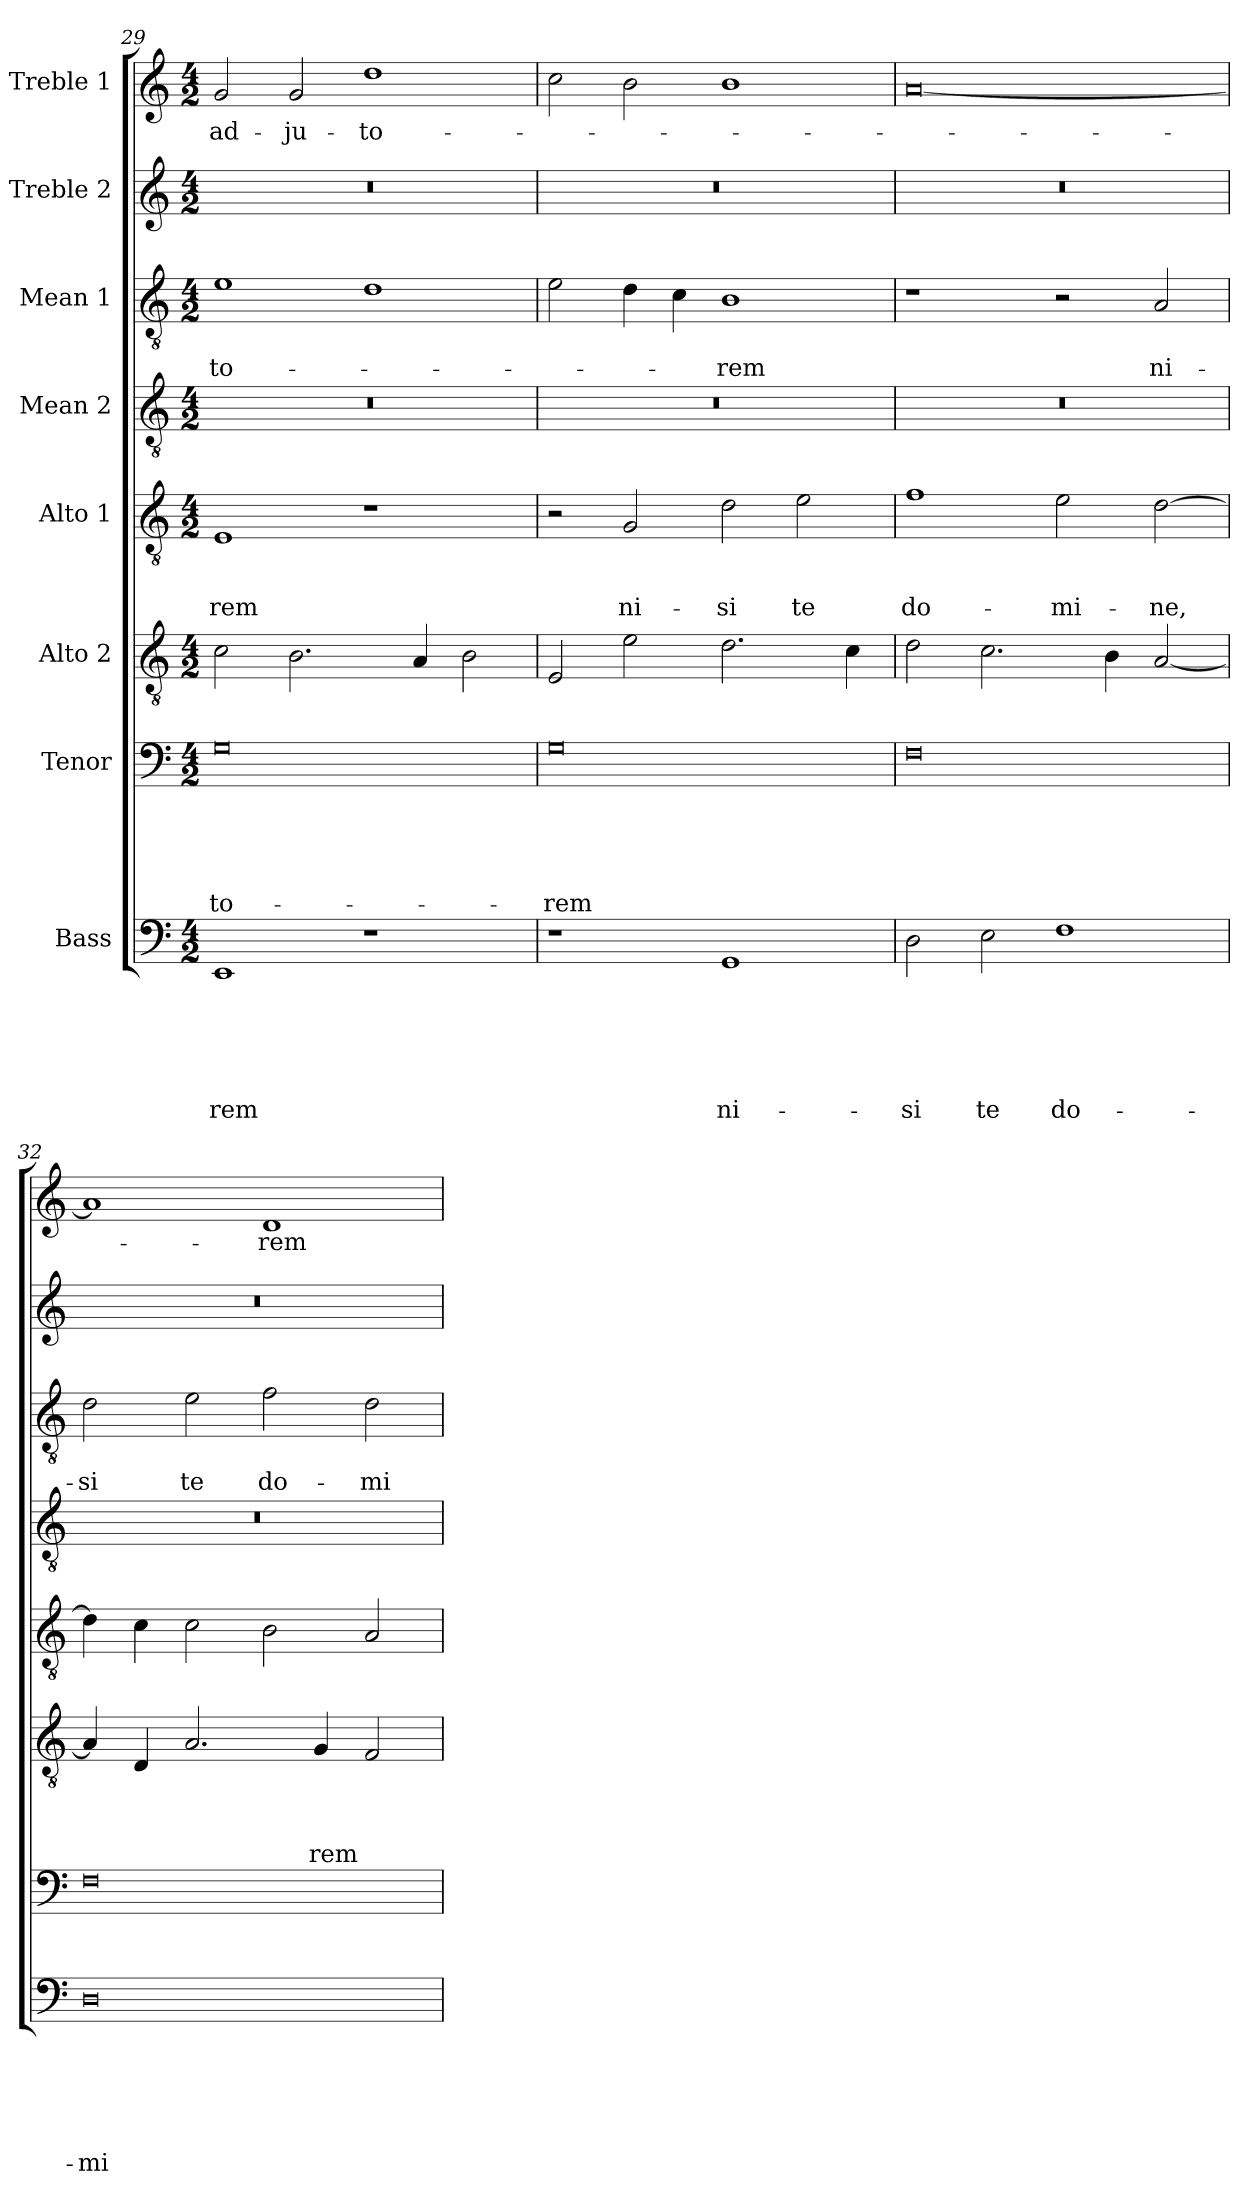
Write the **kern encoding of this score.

**kern	**text	**text	**text	**text	**text	**text	**kern	**text	**text	**text	**text	**text	**kern	**text	**text	**text	**text	**kern	**text	**text	**text	**kern	**kern	**text	**text	**kern	**kern	**text
*part8	*part8	*part8	*part8	*part8	*part8	*part8	*part7	*part7	*part7	*part7	*part7	*part7	*part6	*part6	*part6	*part6	*part6	*part5	*part5	*part5	*part5	*part4	*part3	*part3	*part3	*part2	*part1	*part1
*staff8	*staff8	*staff8	*staff8	*staff8	*staff8	*staff8	*staff7	*staff7	*staff7	*staff7	*staff7	*staff7	*staff6	*staff6	*staff6	*staff6	*staff6	*staff5	*staff5	*staff5	*staff5	*staff4	*staff3	*staff3	*staff3	*staff2	*staff1	*staff1
*I"Bass	*	*	*	*	*	*	*I"Tenor	*	*	*	*	*	*I"Alto 2	*	*	*	*	*I"Alto 1	*	*	*	*I"Mean 2	*I"Mean 1	*	*	*I"Treble 2	*I"Treble 1	*
*clefF4	*	*	*	*	*	*	*clefF4	*	*	*	*	*	*clefGv2	*	*	*	*	*clefGv2	*	*	*	*clefGv2	*clefGv2	*	*	*clefG2	*clefG2	*
*k[]	*	*	*	*	*	*	*k[]	*	*	*	*	*	*k[]	*	*	*	*	*k[]	*	*	*	*k[]	*k[]	*	*	*k[]	*k[]	*
*C:	*	*	*	*	*	*	*C:	*	*	*	*	*	*C:	*	*	*	*	*C:	*	*	*	*C:	*C:	*	*	*C:	*C:	*
*M4/2	*	*	*	*	*	*	*M4/2	*	*	*	*	*	*M4/2	*	*	*	*	*M4/2	*	*	*	*M4/2	*M4/2	*	*	*M4/2	*M4/2	*
=29	=29	=29	=29	=29	=29	=29	=29	=29	=29	=29	=29	=29	=29	=29	=29	=29	=29	=29	=29	=29	=29	=29	=29	=29	=29	=29	=29	=29
1EE	.	.	.	.	.	-rem	0G	.	.	.	.	-to-	2c\	.	.	.	.	1E	.	.	-rem	0r	1e	.	-to-	0r	2g/	ad-
.	.	.	.	.	.	.	.	.	.	.	.	.	2.B\	.	.	.	.	.	.	.	.	.	.	.	.	.	2g/	-ju-
1r	.	.	.	.	.	.	.	.	.	.	.	.	.	.	.	.	.	1r	.	.	.	.	1d	.	.	.	1dd	-to-
.	.	.	.	.	.	.	.	.	.	.	.	.	4A/	.	.	.	.	.	.	.	.	.	.	.	.	.	.	.
.	.	.	.	.	.	.	.	.	.	.	.	.	2B\	.	.	.	.	.	.	.	.	.	.	.	.	.	.	.
=30	=30	=30	=30	=30	=30	=30	=30	=30	=30	=30	=30	=30	=30	=30	=30	=30	=30	=30	=30	=30	=30	=30	=30	=30	=30	=30	=30	=30
1r	.	.	.	.	.	.	0G	.	.	.	.	-rem	2E/	.	.	.	.	2r	.	.	.	0r	2e\	.	.	0r	2cc\	.
.	.	.	.	.	.	.	.	.	.	.	.	.	2e\	.	.	.	.	2G/	.	.	ni-	.	4d\	.	.	.	2b\	.
.	.	.	.	.	.	.	.	.	.	.	.	.	.	.	.	.	.	.	.	.	.	.	4c\	.	.	.	.	.
1GG	.	.	.	.	.	ni-	.	.	.	.	.	.	2.d\	.	.	.	.	2d\	.	.	-si	.	1B	.	-rem	.	1b	.
.	.	.	.	.	.	.	.	.	.	.	.	.	.	.	.	.	.	2e\	.	.	te	.	.	.	.	.	.	.
.	.	.	.	.	.	.	.	.	.	.	.	.	4c\	.	.	.	.	.	.	.	.	.	.	.	.	.	.	.
=31	=31	=31	=31	=31	=31	=31	=31	=31	=31	=31	=31	=31	=31	=31	=31	=31	=31	=31	=31	=31	=31	=31	=31	=31	=31	=31	=31	=31
2D\	.	.	.	.	.	-si	0F	.	.	.	.	.	2d\	.	.	.	.	1f	.	.	do-	0r	1r	.	.	0r	[0a	.
2E\	.	.	.	.	.	te	.	.	.	.	.	.	2.c\	.	.	.	.	.	.	.	.	.	.	.	.	.	.	.
1F	.	.	.	.	.	do-	.	.	.	.	.	.	.	.	.	.	.	2e\	.	.	-mi-	.	2r	.	.	.	.	.
.	.	.	.	.	.	.	.	.	.	.	.	.	4B\	.	.	.	.	.	.	.	.	.	.	.	.	.	.	.
.	.	.	.	.	.	.	.	.	.	.	.	.	[2A/	.	.	.	.	[2d\	.	.	-ne,	.	2A/	.	ni-	.	.	.
=32	=32	=32	=32	=32	=32	=32	=32	=32	=32	=32	=32	=32	=32	=32	=32	=32	=32	=32	=32	=32	=32	=32	=32	=32	=32	=32	=32	=32
0D	.	.	.	.	.	-mi-	0F	.	.	.	.	.	4A/]	.	.	.	.	4d\]	.	.	.	0r	2d\	.	-si	0r	1a]	.
.	.	.	.	.	.	.	.	.	.	.	.	.	4D/	.	.	.	.	4c\	.	.	.	.	.	.	.	.	.	.
.	.	.	.	.	.	.	.	.	.	.	.	.	2.A/	.	.	.	.	2c\	.	.	.	.	2e\	.	te	.	.	.
.	.	.	.	.	.	.	.	.	.	.	.	.	.	.	.	.	.	2B\	.	.	.	.	2f\	.	do-	.	1d	-rem
.	.	.	.	.	.	.	.	.	.	.	.	.	4G/	.	.	.	-rem	.	.	.	.	.	.	.	.	.	.	.
.	.	.	.	.	.	.	.	.	.	.	.	.	2F/	.	.	.	.	2A/	.	.	.	.	2d\	.	-mi-	.	.	.
=	=	=	=	=	=	=	=	=	=	=	=	=	=	=	=	=	=	=	=	=	=	=	=	=	=	=	=	=
*-	*-	*-	*-	*-	*-	*-	*-	*-	*-	*-	*-	*-	*-	*-	*-	*-	*-	*-	*-	*-	*-	*-	*-	*-	*-	*-	*-	*-
